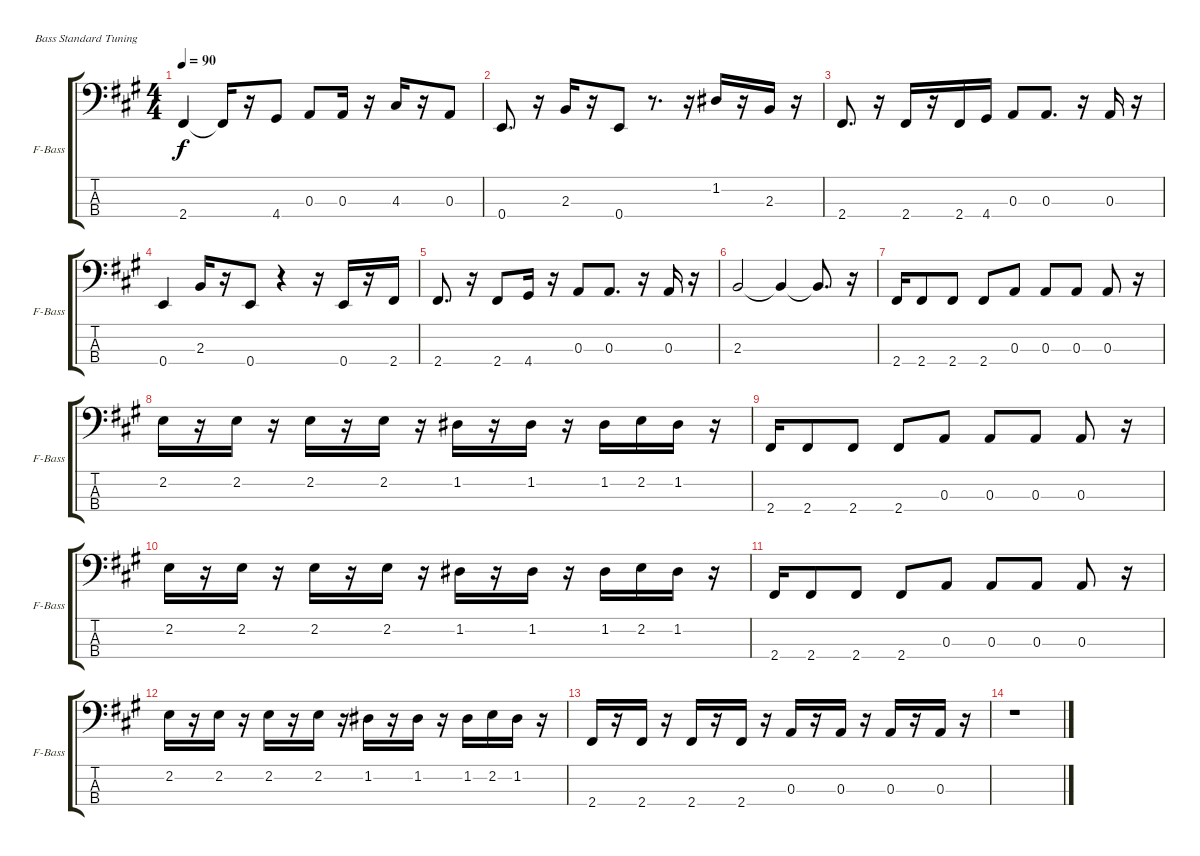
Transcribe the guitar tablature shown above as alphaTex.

\bracketExtendMode groupsimilarinstruments
\singleTrackTrackNamePolicy allsystems
\multiTrackTrackNamePolicy allsystems
\firstSystemTrackNameOrientation horizontal
\otherSystemsTrackNameOrientation horizontal
\track ("Bass" "F-Bass") {instrument acousticbass}
\staff {score tabs}
\tuning (G2 D2 A1 E1)
\ts (4 4)
\scale
0.272727
\tempo 90
\accidentals auto
\clef f4
\ottava regular
\simile none
\ks a
2.4.4{dy f} 2.4{t}.16 r.16 4.4.8 0.3.8 0.3.16 r.16 4.3.16 r.16 0.3.8 |
\scale
0.421488 0.4.8{d} r.16 2.3.16 r.16 0.4.8 r.8{d} r.16 1.2.16 r.16 2.3.16 r.16 |
\scale
0.345794 2.4.8{d} r.16 2.4.16 r.16 2.4.16 4.4.16 0.3.8 0.3.8{d} r.16 0.3.16 r.16 |
\scale
0.308411 0.4.4 2.3.16 r.16 0.4.8 r.4 r.16 0.4.16 r.16 2.4.16 |
\scale
0.345794 2.4.8{d} r.16 2.4.8 4.4.16 r.16 0.3.8 0.3.8{d} r.16 0.3.16 r.16 |
\scale
0.282051 2.3.2 2.3{t}.4 2.3{t}.8{d} r.16 |
\scale
0.282051 2.4.16 2.4.8 2.4.8 2.4.8 0.3.8 0.3.8 0.3.8 0.3.8 r.16 |
\scale
0.435897 2.2.16 r.16 2.2.16 r.16 2.2.16 r.16 2.2.16 r.16 1.2.16 r.16 1.2.16 r.16 1.2.16 2.2.16 1.2.16 r.16 |
\scale
0.282051 2.4.16 2.4.8 2.4.8 2.4.8 0.3.8 0.3.8 0.3.8 0.3.8 r.16 |
\scale
0.435897 2.2.16 r.16 2.2.16 r.16 2.2.16 r.16 2.2.16 r.16 1.2.16 r.16 1.2.16 r.16 1.2.16 2.2.16 1.2.16 r.16 |
\scale
0.282051 2.4.16 2.4.8 2.4.8 2.4.8 0.3.8 0.3.8 0.3.8 0.3.8 r.16 |
\scale
0.555858 2.2.16 r.16 2.2.16 r.16 2.2.16 r.16 2.2.16 r.16 1.2.16 r.16 1.2.16 r.16 1.2.16 2.2.16 1.2.16 r.16 |
\scale
0.359673 2.4.16 r.16 2.4.16 r.16 2.4.16 r.16 2.4.16 r.16 0.3.16 r.16 0.3.16 r.16 0.3.16 r.16 0.3.16 r.16 |
\scale
0.0844687 r.1
